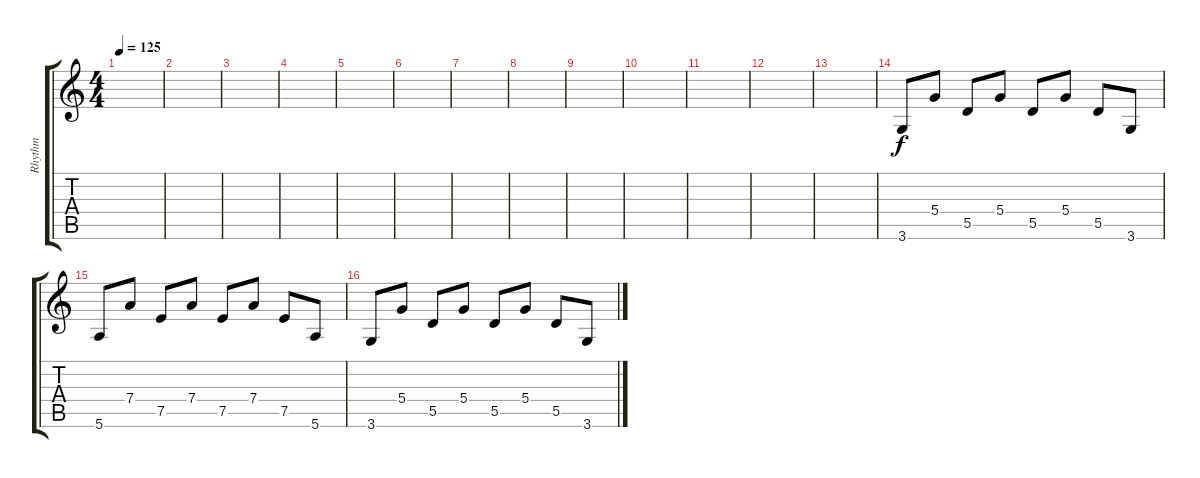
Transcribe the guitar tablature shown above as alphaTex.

\track ("Rhythm" "Rhythm") {instrument electricguitarmuted}
\staff {score tabs}
\tuning (E4 B3 G3 D3 A2 E2) {hide}
\ts (4 4)
\tempo 125
\clef g2
\ks c
|
|
|
|
|
|
|
|
|
|
|
|
|
3.6.8 5.4.8 5.5.8 5.4.8 5.5.8 5.4.8 5.5.8 3.6.8 |
5.6.8 7.4.8 7.5.8 7.4.8 7.5.8 7.4.8 7.5.8 5.6.8 |
3.6.8 5.4.8 5.5.8 5.4.8 5.5.8 5.4.8 5.5.8 3.6.8
